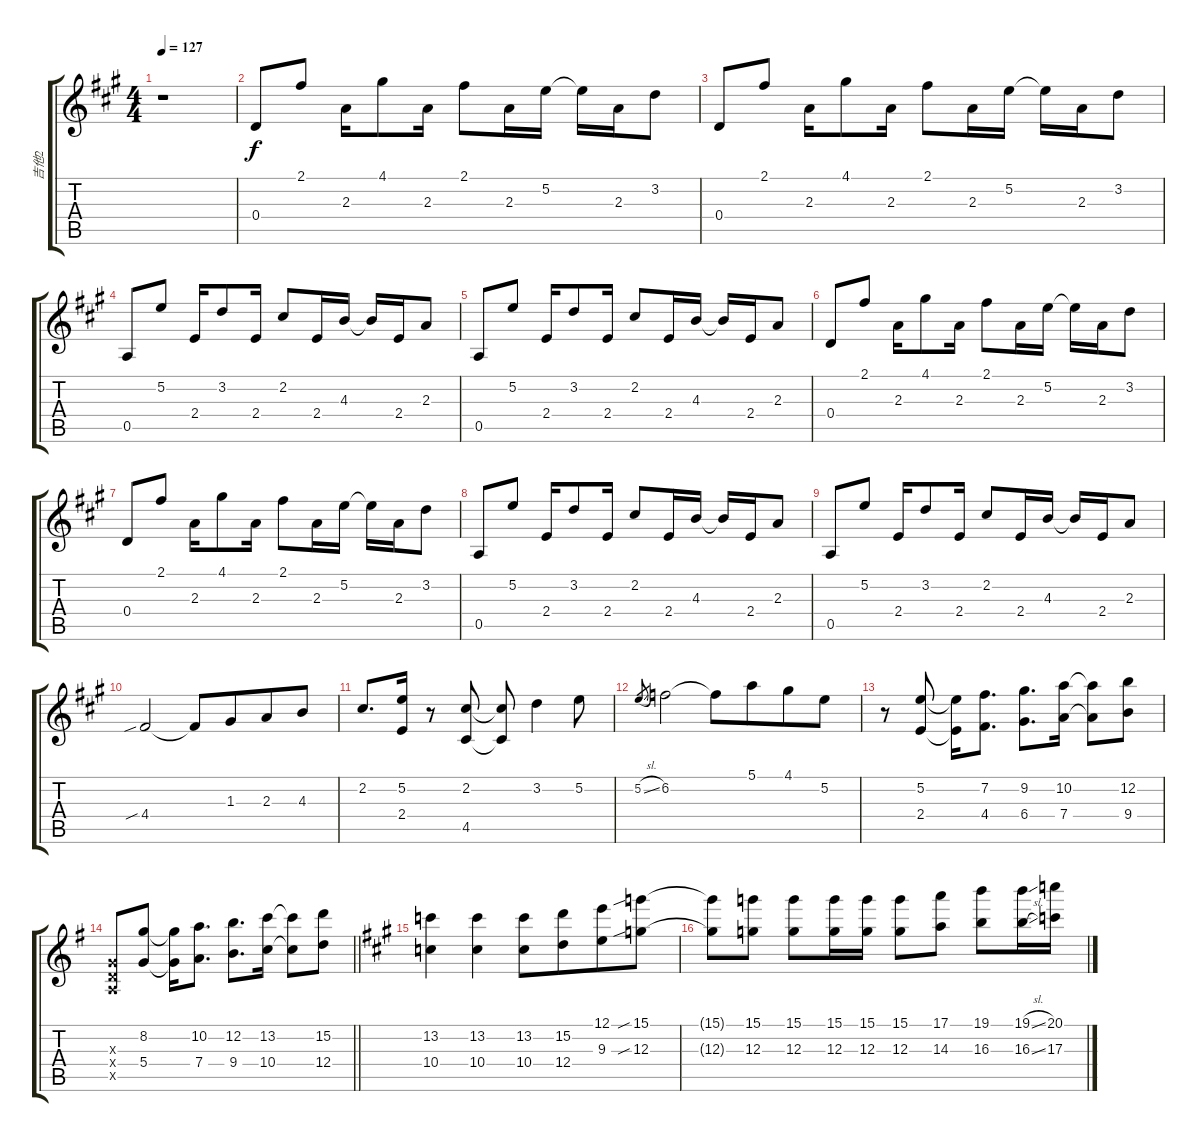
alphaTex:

\track ("吉他2" "吉他2") {instrument acousticguitarsteel}
\staff {score tabs}
\tuning (E4 B3 G3 D3 A2 E2) {hide}
\ts (4 4)
\tempo 127
\clef g2
\ks a
r.1{dy f} |
0.4.8 2.1.8 2.3.16 4.1.8 2.3.16 2.1.8 2.3.16{beam merge} 5.2.16{beam split} 5.2{t}.16 2.3.16{beam merge} 3.2.8 |
0.4.8 2.1.8 2.3.16 4.1.8 2.3.16 2.1.8 2.3.16{beam merge} 5.2.16{beam split} 5.2{t}.16 2.3.16{beam merge} 3.2.8 |
0.5.8 5.2.8 2.4.16 3.2.8 2.4.16 2.2.8 2.4.16 4.3.16 4.3{t}.16 2.4.16 2.3.8 |
0.5.8 5.2.8 2.4.16 3.2.8 2.4.16 2.2.8 2.4.16 4.3.16 4.3{t}.16 2.4.16 2.3.8 |
0.4.8 2.1.8 2.3.16 4.1.8 2.3.16 2.1.8 2.3.16{beam merge} 5.2.16{beam split} 5.2{t}.16 2.3.16{beam merge} 3.2.8 |
0.4.8 2.1.8 2.3.16 4.1.8 2.3.16 2.1.8 2.3.16{beam merge} 5.2.16{beam split} 5.2{t}.16 2.3.16{beam merge} 3.2.8 |
0.5.8 5.2.8 2.4.16 3.2.8 2.4.16 2.2.8 2.4.16 4.3.16 4.3{t}.16 2.4.16 2.3.8 |
0.5.8 5.2.8 2.4.16 3.2.8 2.4.16 2.2.8 2.4.16 4.3.16 4.3{t}.16 2.4.16 2.3.8 |
4.4{sib}.2 4.4{t}.8 1.3.8{beam merge} 2.3.8 4.3.8 |
2.2.8{d} (5.2 2.4).16 r.8 (2.2 4.5).8 (2.2{t} 4.5{t}).8 3.2.4 5.2.8 |
5.2{sl}.8{gr} 6.2.2 6.2{t}.8 5.1.8{beam merge} 4.1.8 5.2.8 |
r.8 (5.2 2.4).8 (5.2{t} 2.4{t}).16 (7.2 4.4).8{d} (9.2 6.4).8{d} (10.2 7.4).16 (10.2{t} 7.4{t}).8 (12.2 9.4).8 |
\barLineRight lightlight
\ks g
(0.3{x} 0.4{x} 0.5{x}).8 (8.2 5.4).8 (8.2{t} 5.4{t}).16 (10.2 7.4).8{d} (12.2 9.4).8{d} (13.2 10.4).16 (13.2{t} 10.4{t}).8 (15.2 12.4).8 |
\ks a
(13.2 10.4).4 (13.2 10.4).4 (13.2 10.4).8 (15.2 12.4).8{beam merge} (12.1 9.3).8 (15.1{sib} 12.3{sib}).8 |
(15.1{t} 12.3{t}).8 (15.1 12.3).8 (15.1 12.3).8 (15.1 12.3).16{beam merge} (15.1 12.3).16{beam split} (15.1 12.3).8 (17.1 14.3).8 (19.1 16.3).8 (19.1{sl} 16.3{sl}).16 (20.1 17.3).16
